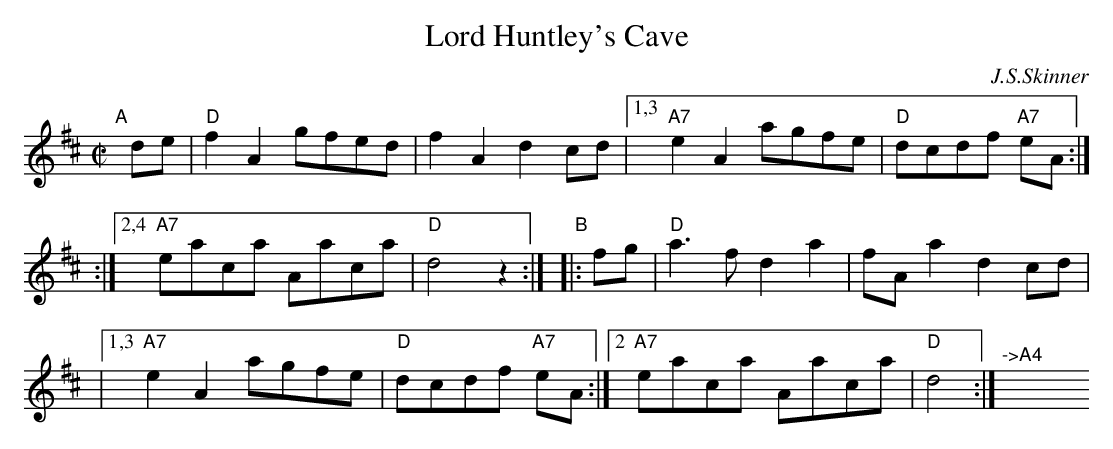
X:1
T: Lord Huntley's Cave
C: J.S.Skinner
M: C|
L: 1/8
K: D
"A"[|] de \
| "D"f2A2 gfed | f2A2 d2cd | [1,3 "A7"e2A2 agfe | "D"dcdf "A7"eA :|
:|[2,4 "A7"eaca Aaca | "D"d4 z2 :|"B"|: fg | "D"a3f d2a2 | fAa2 d2cd |
|[1,3 "A7"e2A2 agfe | "D"dcdf "A7"eA :|[2 "A7"eaca Aaca | "D"d4 :| "^->A4"x4
